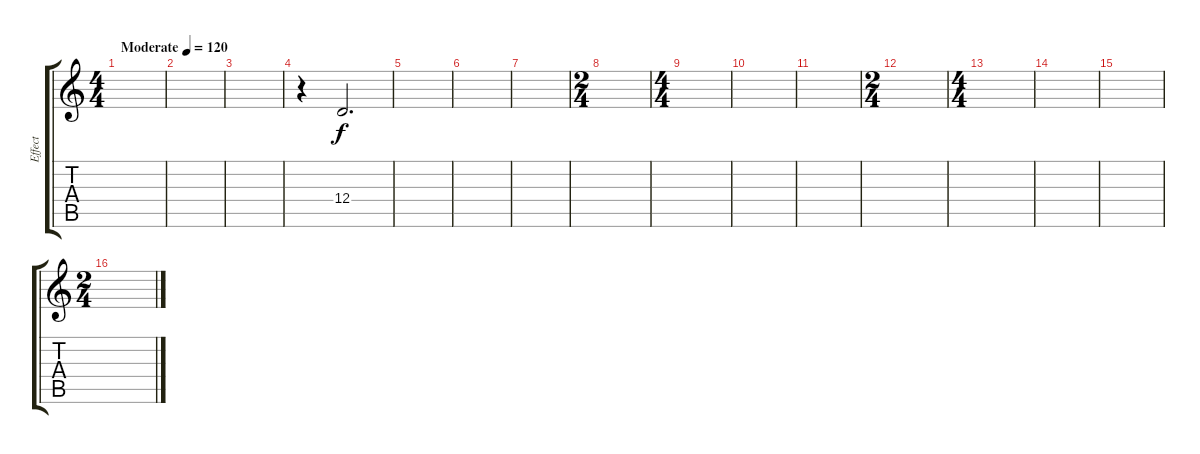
\track ("Effect" "Effect") {instrument reversecymbal}
\staff {score tabs}
\tuning (E4 B3 G3 D3 A2 E2) {hide}
\ts (4 4)
\tempo (120 "Moderate")
\clef g2
\ks c
|
|
|
r.4 12.4.2{d} |
|
|
|
\ts (2 4)
|
\ts (4 4)
|
|
|
\ts (2 4)
|
\ts (4 4)
|
|
|
\ts (2 4)
